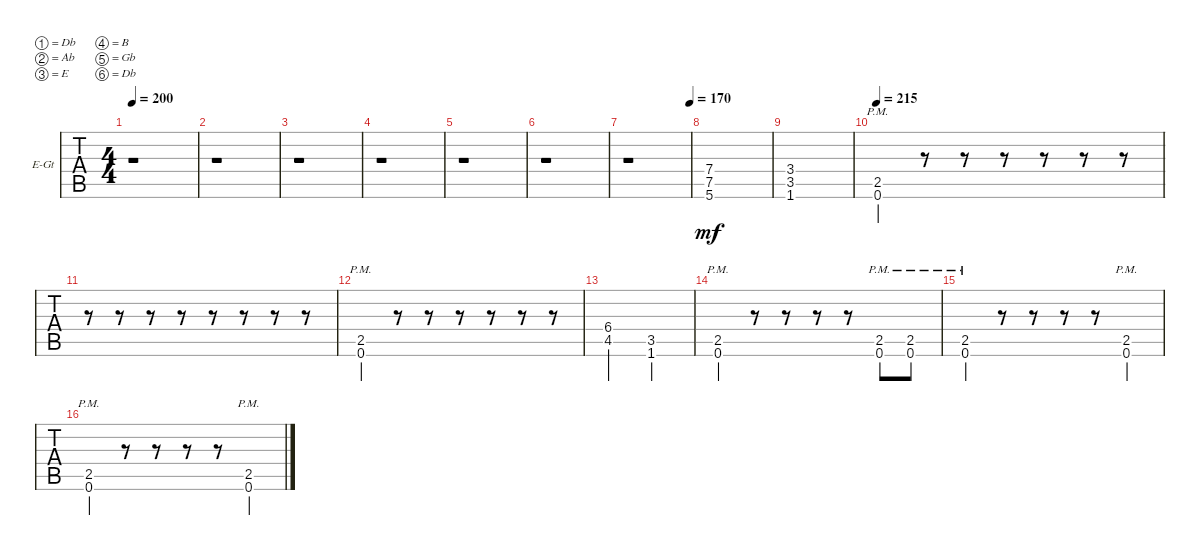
\defaultSystemsLayout 4
\bracketExtendMode groupsimilarinstruments
\firstSystemTrackNameOrientation horizontal
\otherSystemsTrackNameOrientation horizontal
\track ("2nd Guitar" "E-Gt") {instrument distortionguitar}
\staff {tabs}
\tuning (Db4 Ab3 E3 B2 Gb2 Db2)
\ts (4 4)
\tempo 200
\clef g2
\ks c
r.1{dy mf instrument distortionguitar} |
r.1 |
r.1 |
r.1 |
r.1 |
r.1 |
\tempo (170 1)
r.1 |
(5.6 7.5 7.4).1 |
(1.6 3.5 3.4).1 |
\tempo 215
(2.5{pm st} 0.6{pm st}).4 r.8 r.8 r.8 r.8 r.8 r.8 |
r.8 r.8 r.8 r.8 r.8 r.8 r.8 r.8 |
(0.6{pm st} 2.5{pm st}).4 r.8 r.8 r.8 r.8 r.8 r.8 |
(4.5 6.4).2 (1.6 3.5).2 |
(0.6{pm st} 2.5{pm st}).4 r.8 r.8 r.8 r.8 (0.6{pm} 2.5{pm}).8 (2.5{pm} 0.6{pm}).8 |
(0.6{pm st} 2.5{pm st}).4 r.8 r.8 r.8 r.8 (2.5{pm st} 0.6{pm st}).4 |
(2.5{pm st} 0.6{pm st}).4 r.8 r.8 r.8 r.8 (2.5{pm st} 0.6{pm st}).4
